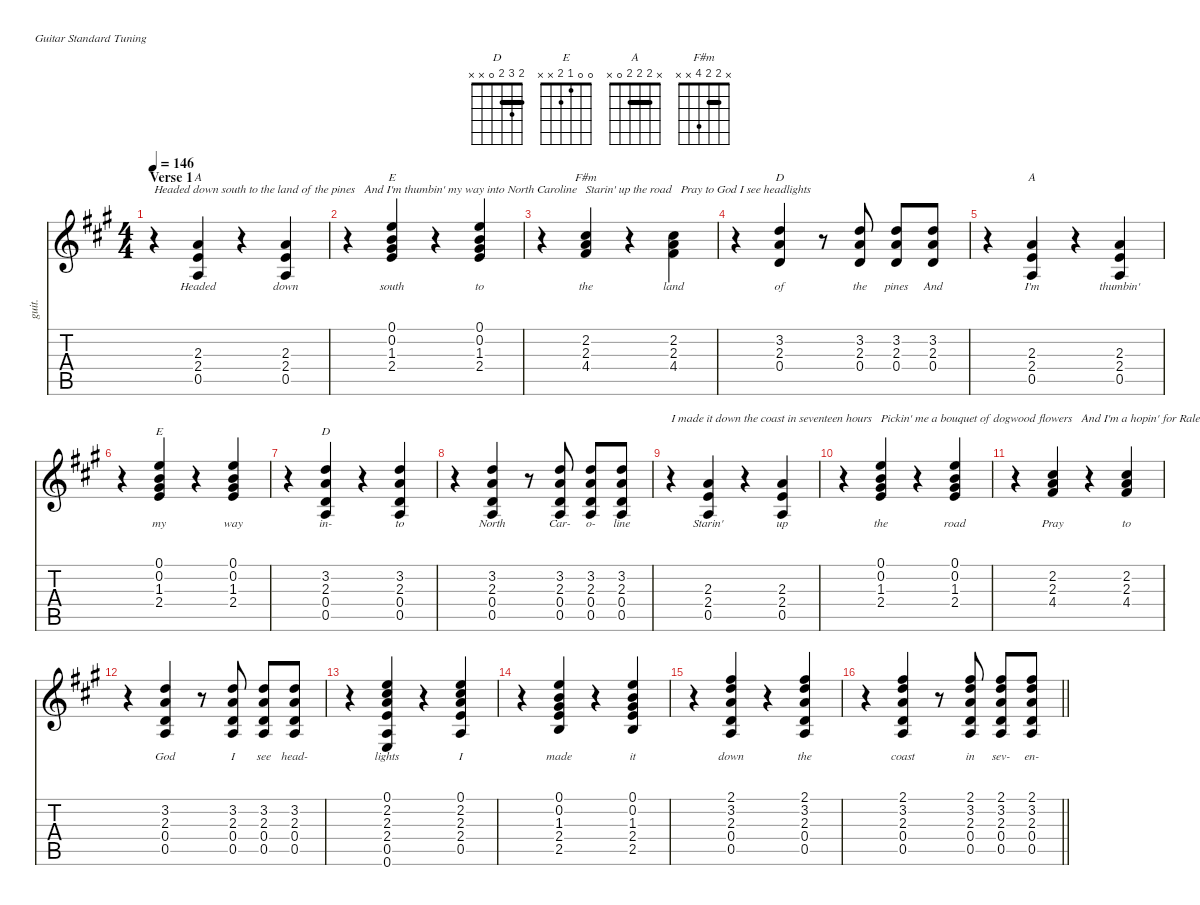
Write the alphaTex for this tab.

\defaultSystemsLayout 4
\hideDynamics
\bracketExtendMode nobrackets
\otherSystemsTrackNameOrientation horizontal
\track ("Guitar - simple1" "guit.") {defaultSystemsLayout 8 instrument acousticguitarsteel}
\staff {score tabs}
\tuning (E4 B3 G3 D3 A2 E2)
\chord ("D" 2 3 2 0 x x) {showfingering false barre 2}
\chord ("E" 0 0 1 2 2 0) {showfingering false}
\chord ("A" x 2 2 2 0 x) {showfingering false barre (2 2)}
\chord ("E" 0 0 1 2 x x) {showfingering false}
\chord ("F#m" x 2 2 4 x x) {showfingering false barre 2}
\ts (4 4)
\section ("" "Verse 1")
\tempo 146
\clef g2
\ks a
r.4{txt "Headed down south to the land of the pines   And I'm thumbin' my way into North Caroline   Starin' up the road   Pray to God I see headlights" dy f beam Down} (2.3{acc forcenatural} 2.4{acc forcenatural} 0.5{acc forcenatural}).4{ch "A" lyrics (0 "Headed") lyrics (1 "") lyrics (2 "") lyrics (3 "") lyrics (4 "") beam Up} r.4{beam Up} (2.3{acc forcenatural} 0.5{acc forcenatural} 2.4{acc forcenatural}).4{lyrics (0 "down") lyrics (1 "") lyrics (2 "") lyrics (3 "") lyrics (4 "") beam Up} |
r.4{beam Down} (0.1{acc forcenatural} 0.2{acc forcenatural} 1.3{acc #} 2.4{acc forcenatural}).4{ch "E" lyrics (0 "south") lyrics (1 "") lyrics (2 "") lyrics (3 "") lyrics (4 "") beam Up} r.4{beam Up} (0.1{acc forcenatural} 0.2{acc forcenatural} 1.3{acc #} 2.4{acc forcenatural}).4{lyrics (0 "to") lyrics (1 "") lyrics (2 "") lyrics (3 "") lyrics (4 "") beam Up} |
r.4{beam Down} (2.3{acc forcenatural} 4.4{acc #} 2.2{acc #}).4{ch "F#m" lyrics (0 "the") lyrics (1 "") lyrics (2 "") lyrics (3 "") lyrics (4 "") beam Up} r.4{beam Up} (2.2{acc #} 2.3{acc forcenatural} 4.4{acc #}).4{lyrics (0 "land") lyrics (1 "") lyrics (2 "") lyrics (3 "") lyrics (4 "") beam Down} |
r.4{beam Down} (3.2{acc forcenatural} 2.3{acc forcenatural} 0.4{acc forcenatural}).4{ch "D" lyrics (0 "of") lyrics (1 "") lyrics (2 "") lyrics (3 "") lyrics (4 "") beam Up} r.8{beam Up} (3.2{acc forcenatural} 2.3{acc forcenatural} 0.4{acc forcenatural}).8{lyrics (0 "the") lyrics (1 "") lyrics (2 "") lyrics (3 "") lyrics (4 "") beam Up} (3.2{acc forcenatural} 2.3{acc forcenatural} 0.4{acc forcenatural}).8{lyrics (0 "pines") lyrics (1 "") lyrics (2 "") lyrics (3 "") lyrics (4 "") beam Up} (3.2{acc forcenatural} 2.3{acc forcenatural} 0.4{acc forcenatural}).8{lyrics (0 "And") lyrics (1 "") lyrics (2 "") lyrics (3 "") lyrics (4 "") beam Up} |
r.4{beam Down} (2.3{acc forcenatural} 2.4{acc forcenatural} 0.5{acc forcenatural}).4{ch "A" lyrics (0 "I'm") lyrics (1 "") lyrics (2 "") lyrics (3 "") lyrics (4 "") beam Up} r.4{beam Up} (2.3{acc forcenatural} 2.4{acc forcenatural} 0.5{acc forcenatural}).4{lyrics (0 "thumbin'") lyrics (1 "") lyrics (2 "") lyrics (3 "") lyrics (4 "") beam Up} |
r.4{beam Down} (0.1{acc forcenatural} 0.2{acc forcenatural} 1.3{acc #} 2.4{acc forcenatural}).4{ch "E" lyrics (0 "my") lyrics (1 "") lyrics (2 "") lyrics (3 "") lyrics (4 "") beam Up} r.4{beam Up} (0.1{acc forcenatural} 0.2{acc forcenatural} 1.3{acc #} 2.4{acc forcenatural}).4{lyrics (0 "way") lyrics (1 "") lyrics (2 "") lyrics (3 "") lyrics (4 "") beam Up} |
r.4{beam Down} (3.2{acc forcenatural} 2.3{acc forcenatural} 0.4{acc forcenatural} 0.5{acc forcenatural}).4{ch "D" lyrics (0 "in-") lyrics (1 "") lyrics (2 "") lyrics (3 "") lyrics (4 "") beam Up} r.4{beam Up} (3.2{acc forcenatural} 2.3{acc forcenatural} 0.4{acc forcenatural} 0.5{acc forcenatural}).4{lyrics (0 "to") lyrics (1 "") lyrics (2 "") lyrics (3 "") lyrics (4 "") beam Up} |
r.4{beam Down} (3.2{acc forcenatural} 2.3{acc forcenatural} 0.4{acc forcenatural} 0.5{acc forcenatural}).4{lyrics (0 "North") lyrics (1 "") lyrics (2 "") lyrics (3 "") lyrics (4 "") beam Up} r.8{beam Up} (3.2{acc forcenatural} 2.3{acc forcenatural} 0.4{acc forcenatural} 0.5{acc forcenatural}).8{lyrics (0 "Car-") lyrics (1 "") lyrics (2 "") lyrics (3 "") lyrics (4 "") beam Up} (3.2{acc forcenatural} 2.3{acc forcenatural} 0.4{acc forcenatural} 0.5{acc forcenatural}).8{lyrics (0 "o-") lyrics (1 "") lyrics (2 "") lyrics (3 "") lyrics (4 "") beam Up} (3.2{acc forcenatural} 2.3{acc forcenatural} 0.4{acc forcenatural} 0.5{acc forcenatural}).8{lyrics (0 "line") lyrics (1 "") lyrics (2 "") lyrics (3 "") lyrics (4 "") beam Up} |
r.4{txt "I made it down the coast in seventeen hours   Pickin' me a bouquet of dogwood flowers   And I'm a hopin' for Raleigh   I can see my baby tonight" beam Down} (2.3{acc forcenatural} 2.4{acc forcenatural} 0.5{acc forcenatural}).4{lyrics (0 "Starin'") lyrics (1 "") lyrics (2 "") lyrics (3 "") lyrics (4 "") beam Up} r.4{beam Up} (2.3{acc forcenatural} 0.5{acc forcenatural} 2.4{acc forcenatural}).4{lyrics (0 "up") lyrics (1 "") lyrics (2 "") lyrics (3 "") lyrics (4 "") beam Up} |
r.4{beam Down} (0.1{acc forcenatural} 0.2{acc forcenatural} 1.3{acc #} 2.4{acc forcenatural}).4{lyrics (0 "the") lyrics (1 "") lyrics (2 "") lyrics (3 "") lyrics (4 "") beam Up} r.4{beam Up} (0.1{acc forcenatural} 0.2{acc forcenatural} 1.3{acc #} 2.4{acc forcenatural}).4{lyrics (0 "road") lyrics (1 "") lyrics (2 "") lyrics (3 "") lyrics (4 "") beam Up} |
r.4{beam Down} (2.2{acc #} 2.3{acc forcenatural} 4.4{acc #}).4{lyrics (0 "Pray") lyrics (1 "") lyrics (2 "") lyrics (3 "") lyrics (4 "") beam Up} r.4{beam Up} (2.2{acc #} 2.3{acc forcenatural} 4.4{acc #}).4{lyrics (0 "to") lyrics (1 "") lyrics (2 "") lyrics (3 "") lyrics (4 "") beam Up} |
r.4{beam Down} (3.2{acc forcenatural} 2.3{acc forcenatural} 0.4{acc forcenatural} 0.5{acc forcenatural}).4{lyrics (0 "God") lyrics (1 "") lyrics (2 "") lyrics (3 "") lyrics (4 "") beam Up} r.8{beam Up} (3.2{acc forcenatural} 2.3{acc forcenatural} 0.4{acc forcenatural} 0.5{acc forcenatural}).8{lyrics (0 "I") lyrics (1 "") lyrics (2 "") lyrics (3 "") lyrics (4 "") beam Up} (3.2{acc forcenatural} 2.3{acc forcenatural} 0.4{acc forcenatural} 0.5{acc forcenatural}).8{lyrics (0 "see") lyrics (1 "") lyrics (2 "") lyrics (3 "") lyrics (4 "") beam Up} (3.2{acc forcenatural} 2.3{acc forcenatural} 0.4{acc forcenatural} 0.5{acc forcenatural}).8{lyrics (0 "head-") lyrics (1 "") lyrics (2 "") lyrics (3 "") lyrics (4 "") beam Up} |
r.4{beam Down} (0.1{acc forcenatural} 2.2{acc #} 2.3{acc forcenatural} 2.4{acc forcenatural} 0.5{acc forcenatural} 0.6{acc forcenatural}).4{lyrics (0 "lights") lyrics (1 "") lyrics (2 "") lyrics (3 "") lyrics (4 "") beam Up} r.4{beam Up} (0.1{acc forcenatural} 2.2{acc #} 2.3{acc forcenatural} 2.4{acc forcenatural} 0.5{acc forcenatural}).4{lyrics (0 "I") lyrics (1 "") lyrics (2 "") lyrics (3 "") lyrics (4 "") beam Up} |
r.4{beam Down} (0.1{acc forcenatural} 0.2{acc forcenatural} 1.3{acc #} 2.4{acc forcenatural} 2.5{acc forcenatural}).4{lyrics (0 "made") lyrics (1 "") lyrics (2 "") lyrics (3 "") lyrics (4 "") beam Up} r.4{beam Up} (0.1{acc forcenatural} 0.2{acc forcenatural} 1.3{acc #} 2.4{acc forcenatural} 2.5{acc forcenatural}).4{lyrics (0 "it") lyrics (1 "") lyrics (2 "") lyrics (3 "") lyrics (4 "") beam Up} |
r.4{beam Down} (2.1{acc #} 3.2{acc forcenatural} 2.3{acc forcenatural} 0.4{acc forcenatural} 0.5{acc forcenatural}).4{lyrics (0 "down") lyrics (1 "") lyrics (2 "") lyrics (3 "") lyrics (4 "") beam Up} r.4{beam Up} (2.1{acc #} 3.2{acc forcenatural} 2.3{acc forcenatural} 0.4{acc forcenatural} 0.5{acc forcenatural}).4{lyrics (0 "the") lyrics (1 "") lyrics (2 "") lyrics (3 "") lyrics (4 "") beam Up} |
\barLineRight lightlight
r.4{beam Down} (2.1{acc #} 3.2{acc forcenatural} 2.3{acc forcenatural} 0.4{acc forcenatural} 0.5{acc forcenatural}).4{lyrics (0 "coast") lyrics (1 "") lyrics (2 "") lyrics (3 "") lyrics (4 "") beam Up} r.8{beam Up} (2.1{acc #} 3.2{acc forcenatural} 2.3{acc forcenatural} 0.4{acc forcenatural} 0.5{acc forcenatural}).8{lyrics (0 "in") lyrics (1 "") lyrics (2 "") lyrics (3 "") lyrics (4 "") beam Up} (2.1{acc #} 3.2{acc forcenatural} 2.3{acc forcenatural} 0.4{acc forcenatural} 0.5{acc forcenatural}).8{lyrics (0 "sev-") lyrics (1 "") lyrics (2 "") lyrics (3 "") lyrics (4 "") beam Up} (2.1{acc #} 3.2{acc forcenatural} 2.3{acc forcenatural} 0.4{acc forcenatural} 0.5{acc forcenatural}).8{lyrics (0 "en-") lyrics (1 "") lyrics (2 "") lyrics (3 "") lyrics (4 "") beam Up}
